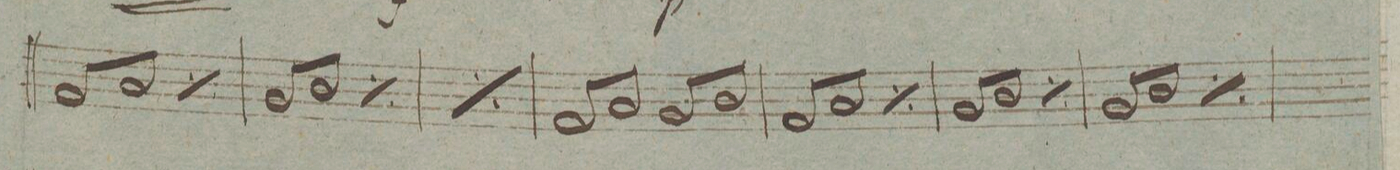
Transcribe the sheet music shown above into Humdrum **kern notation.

**kern	**dynam
*I"Viola	*
*clefC3	*
*k[]	*
*met(c|)	*
*M2/2	*
8G/L	.
8B/	.
8G/	.
8B/J	.
*rep	*
8G/L	.
8B/	.
8G/	.
8B/J	.
*Xrep	*
=47	=47
8A/L	.
8c/	.
8A/	.
8c/J	.
*rep	*
8A/L	.
8c/	.
8A/	.
8c/J	.
*Xrep	*
=48	=48
*rep	*
8A/L	.
8c/	.
8A/	.
8c/J	.
8A/L	.
8c/	.
8A/	.
8c/J	.
*Xrep	*
=49	=49
8G/L	.
8B/	.
8G/	.
8B/J	.
8A/L	.
8c/	.
8A/	.
8c/J	.
=50	=50
8G/L	.
8B/	.
8G/	.
8B/J	.
*rep	*
8G/L	.
8B/	.
8G/	.
8B/J	.
*Xrep	*
=51	=51
8A/L	.
8c/	.
8A/	.
8c/J	.
*rep	*
8A/L	.
8c/	.
8A/	.
8c/J	.
*Xrep	*
=52	=52
8A/L	.
8c/	.
8A/	.
8c/J	.
*rep	*
8A/L	.
8c/	.
8A/	.
8c/J	.
*Xrep	*
=53	=53
*-	*-
